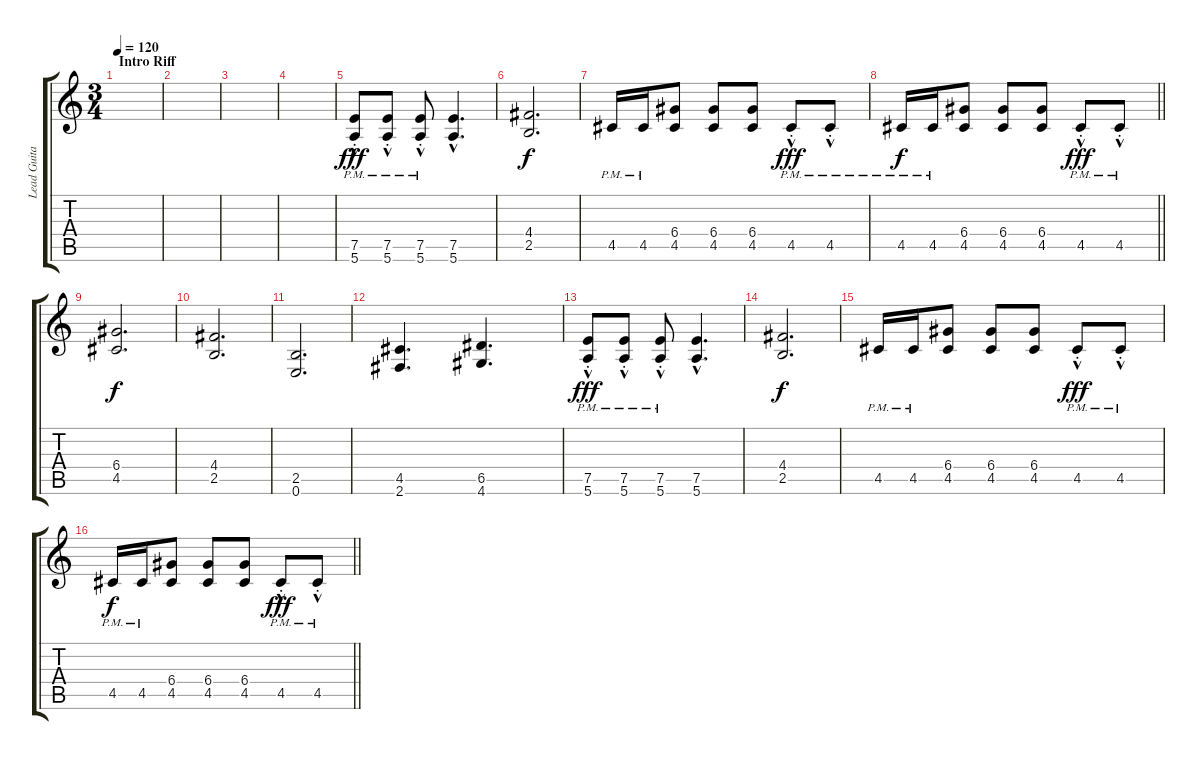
\track ("Lead Guitar" "Lead Guita") {instrument overdrivenguitar}
\staff {score tabs}
\tuning (E4 B3 G3 D3 A2 E2) {hide}
\ts (3 4)
\section ("" "Intro Riff")
\tempo 120
\clef g2
\ks c
|
|
|
|
(7.5{hac pm st} 5.6{hac pm st}).8{dy fff volume 7} (7.5{hac pm st} 5.6{hac pm st}).8 (7.5{hac pm st} 5.6{hac pm st}).8 (7.5{hac} 5.6{hac}).4{d} |
(4.4 2.5).2{d dy f} |
4.5{pm}.16 4.5{pm}.16 (6.4 4.5).8 (6.4 4.5).8 (6.4 4.5).8 4.5{hac pm st}.8{dy fff} 4.5{hac pm st}.8 |
\barLineRight lightlight
4.5{pm}.16{dy f} 4.5{pm}.16 (6.4 4.5).8 (6.4 4.5).8 (6.4 4.5).8 4.5{hac pm st}.8{dy fff} 4.5{hac pm st}.8 |
(6.4 4.5).2{d dy f} |
(4.4 2.5).2{d} |
(2.5 0.6).2{d} |
(4.5 2.6).4{d} (6.5 4.6).4{d} |
(7.5{hac pm st} 5.6{hac pm st}).8{dy fff} (7.5{hac pm st} 5.6{hac pm st}).8 (7.5{hac pm st} 5.6{hac pm st}).8 (7.5{hac} 5.6{hac}).4{d} |
(4.4 2.5).2{d dy f} |
4.5{pm}.16 4.5{pm}.16 (6.4 4.5).8 (6.4 4.5).8 (6.4 4.5).8 4.5{hac pm st}.8{dy fff} 4.5{hac pm st}.8 |
\barLineRight lightlight
4.5{pm}.16{dy f} 4.5{pm}.16 (6.4 4.5).8 (6.4 4.5).8 (6.4 4.5).8 4.5{hac pm st}.8{dy fff} 4.5{hac pm st}.8
